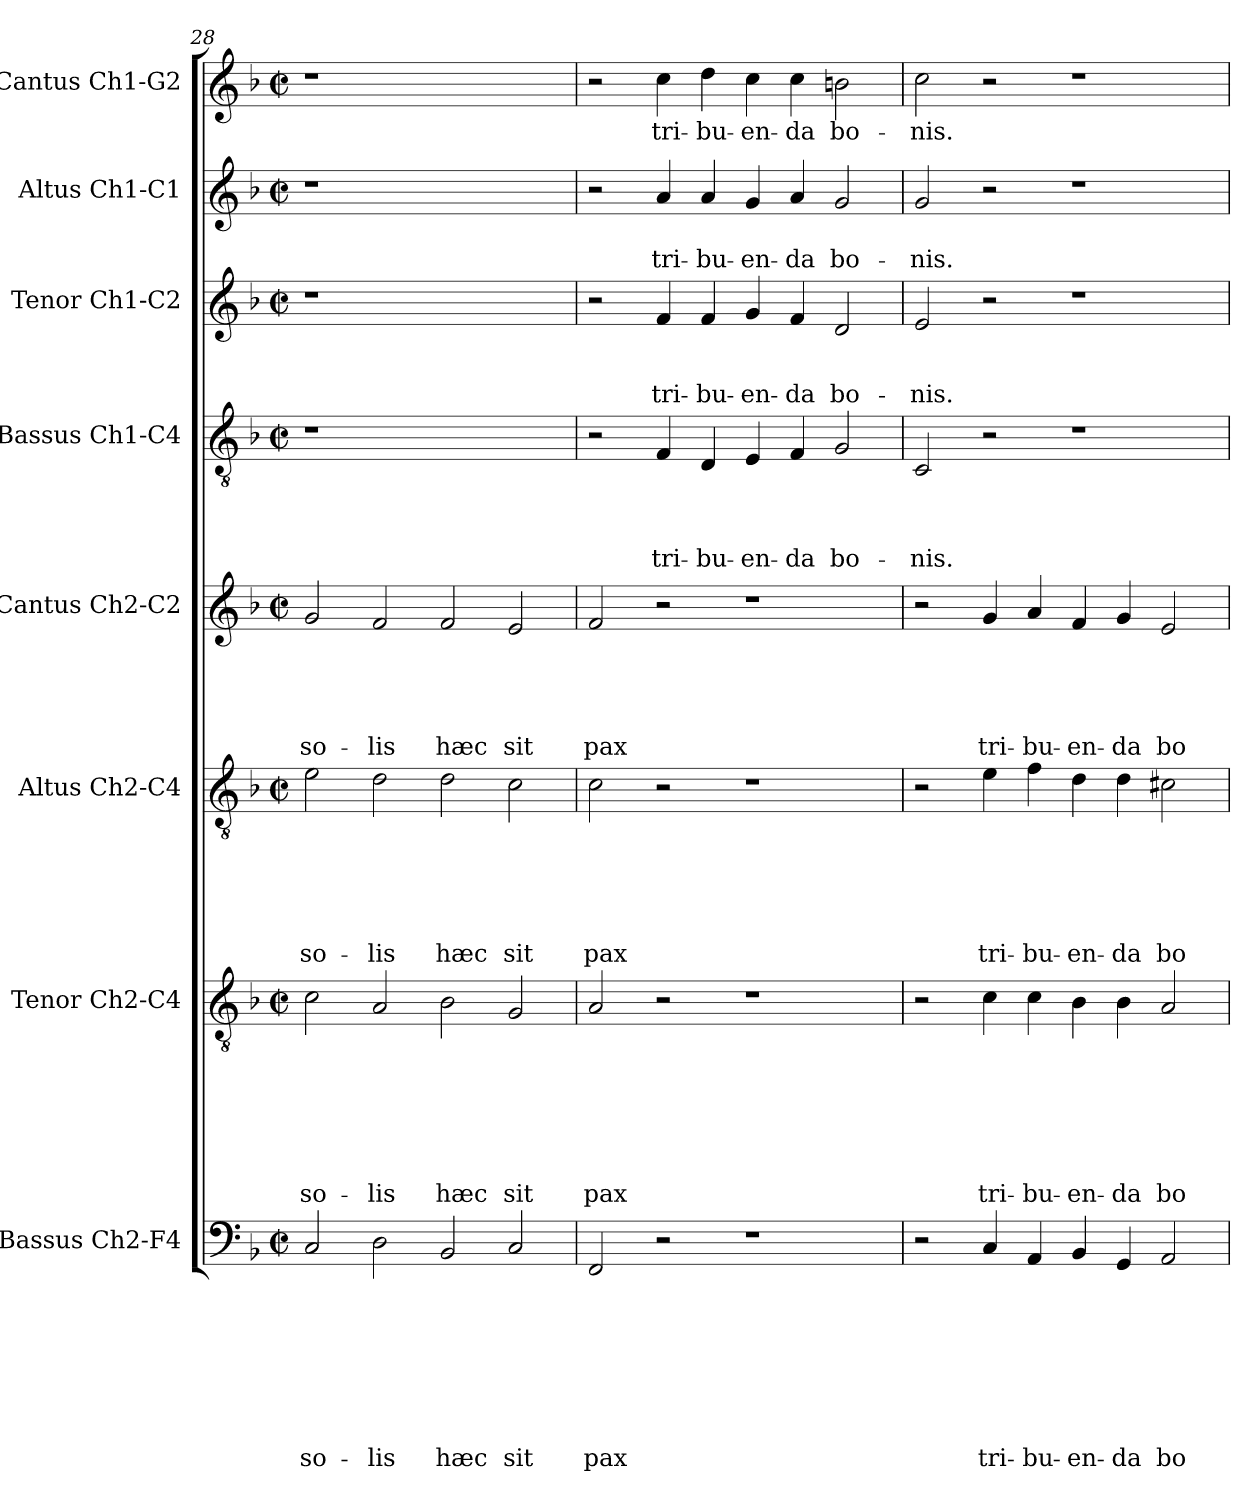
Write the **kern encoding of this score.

**kern	**text	**text	**text	**text	**text	**text	**text	**text	**kern	**text	**text	**text	**text	**text	**text	**text	**kern	**text	**text	**text	**text	**text	**text	**kern	**text	**text	**text	**text	**text	**kern	**text	**text	**text	**text	**kern	**text	**text	**text	**kern	**text	**text	**kern	**text
*part8	*part8	*part8	*part8	*part8	*part8	*part8	*part8	*part8	*part7	*part7	*part7	*part7	*part7	*part7	*part7	*part7	*part6	*part6	*part6	*part6	*part6	*part6	*part6	*part5	*part5	*part5	*part5	*part5	*part5	*part4	*part4	*part4	*part4	*part4	*part3	*part3	*part3	*part3	*part2	*part2	*part2	*part1	*part1
*staff8	*staff8	*staff8	*staff8	*staff8	*staff8	*staff8	*staff8	*staff8	*staff7	*staff7	*staff7	*staff7	*staff7	*staff7	*staff7	*staff7	*staff6	*staff6	*staff6	*staff6	*staff6	*staff6	*staff6	*staff5	*staff5	*staff5	*staff5	*staff5	*staff5	*staff4	*staff4	*staff4	*staff4	*staff4	*staff3	*staff3	*staff3	*staff3	*staff2	*staff2	*staff2	*staff1	*staff1
*I"Bassus Ch2-F4	*	*	*	*	*	*	*	*	*I"Tenor Ch2-C4	*	*	*	*	*	*	*	*I"Altus Ch2-C4	*	*	*	*	*	*	*I"Cantus Ch2-C2	*	*	*	*	*	*I"Bassus Ch1-C4	*	*	*	*	*I"Tenor Ch1-C2	*	*	*	*I"Altus Ch1-C1	*	*	*I"Cantus Ch1-G2	*
*I'B2	*	*	*	*	*	*	*	*	*I'T2	*	*	*	*	*	*	*	*I'A2	*	*	*	*	*	*	*I'C2	*	*	*	*	*	*I'B	*	*	*	*	*I'T	*	*	*	*I'A	*	*	*I'C	*
!!LO:PB:g=z
*clefF4	*	*	*	*	*	*	*	*	*clefGv2	*	*	*	*	*	*	*	*clefGv2	*	*	*	*	*	*	*clefG2	*	*	*	*	*	*clefGv2	*	*	*	*	*clefG2	*	*	*	*clefG2	*	*	*clefG2	*
*k[b-]	*	*	*	*	*	*	*	*	*k[b-]	*	*	*	*	*	*	*	*k[b-]	*	*	*	*	*	*	*k[b-]	*	*	*	*	*	*k[b-]	*	*	*	*	*k[b-]	*	*	*	*k[b-]	*	*	*k[b-]	*
*F:	*	*	*	*	*	*	*	*	*F:	*	*	*	*	*	*	*	*F:	*	*	*	*	*	*	*F:	*	*	*	*	*	*F:	*	*	*	*	*F:	*	*	*	*F:	*	*	*F:	*
*M2/2	*	*	*	*	*	*	*	*	*M2/2	*	*	*	*	*	*	*	*M2/2	*	*	*	*	*	*	*M2/2	*	*	*	*	*	*M2/2	*	*	*	*	*M2/2	*	*	*	*M2/2	*	*	*M2/2	*
*met(c|)	*	*	*	*	*	*	*	*	*met(c|)	*	*	*	*	*	*	*	*met(c|)	*	*	*	*	*	*	*met(c|)	*	*	*	*	*	*met(c|)	*	*	*	*	*met(c|)	*	*	*	*met(c|)	*	*	*met(c|)	*
=28	=28	=28	=28	=28	=28	=28	=28	=28	=28	=28	=28	=28	=28	=28	=28	=28	=28	=28	=28	=28	=28	=28	=28	=28	=28	=28	=28	=28	=28	=28	=28	=28	=28	=28	=28	=28	=28	=28	=28	=28	=28	=28	=28
!	!	!	!	!	!	!	!	!LO:LY:b	!	!	!	!	!	!	!	!LO:LY:b	!	!	!	!	!	!	!LO:LY:b	!	!	!	!	!	!LO:LY:b	!	!	!	!	!	!	!	!	!	!	!	!	!	!
2C/	.	.	.	.	.	.	.	so-	2c\	.	.	.	.	.	.	so-	2e\	.	.	.	.	.	so-	2g/	.	.	.	.	so-	1r	.	.	.	.	1r	.	.	.	1r	.	.	1r	.
!	!	!	!	!	!	!	!	!LO:LY:b	!	!	!	!	!	!	!	!LO:LY:b	!	!	!	!	!	!	!LO:LY:b	!	!	!	!	!	!LO:LY:b	!	!	!	!	!	!	!	!	!	!	!	!	!	!
2D\	.	.	.	.	.	.	.	-lis	2A/	.	.	.	.	.	.	-lis	2d\	.	.	.	.	.	-lis	2f/	.	.	.	.	-lis	.	.	.	.	.	.	.	.	.	.	.	.	.	.
!	!	!	!	!	!	!	!	!LO:LY:b	!	!	!	!	!	!	!	!LO:LY:b	!	!	!	!	!	!	!LO:LY:b	!	!	!	!	!	!LO:LY:b	!	!	!	!	!	!	!	!	!	!	!	!	!	!
2BB-/	.	.	.	.	.	.	.	hæc	2B-\	.	.	.	.	.	.	hæc	2d\	.	.	.	.	.	hæc	2f/	.	.	.	.	hæc	1ryy	.	.	.	.	1ryy	.	.	.	1ryy	.	.	1ryy	.
!	!	!	!	!	!	!	!	!LO:LY:b	!	!	!	!	!	!	!	!LO:LY:b	!	!	!	!	!	!	!LO:LY:b	!	!	!	!	!	!LO:LY:b	!	!	!	!	!	!	!	!	!	!	!	!	!	!
2C/	.	.	.	.	.	.	.	sit	2G/	.	.	.	.	.	.	sit	2c\	.	.	.	.	.	sit	2e/	.	.	.	.	sit	.	.	.	.	.	.	.	.	.	.	.	.	.	.
=29	=29	=29	=29	=29	=29	=29	=29	=29	=29	=29	=29	=29	=29	=29	=29	=29	=29	=29	=29	=29	=29	=29	=29	=29	=29	=29	=29	=29	=29	=29	=29	=29	=29	=29	=29	=29	=29	=29	=29	=29	=29	=29	=29
!	!	!	!	!	!	!	!	!LO:LY:b	!	!	!	!	!	!	!	!LO:LY:b	!	!	!	!	!	!	!LO:LY:b	!	!	!	!	!	!LO:LY:b	!	!	!	!	!	!	!	!	!	!	!	!	!	!
2FF/	.	.	.	.	.	.	.	pax	2A/	.	.	.	.	.	.	pax	2c\	.	.	.	.	.	pax	2f/	.	.	.	.	pax	2r	.	.	.	.	2r	.	.	.	2r	.	.	2r	.
!	!	!	!	!	!	!	!	!	!	!	!	!	!	!	!	!	!	!	!	!	!	!	!	!	!	!	!	!	!	!	!	!	!	!LO:LY:b	!	!	!	!LO:LY:b	!	!	!LO:LY:b	!	!LO:LY:b
2r	.	.	.	.	.	.	.	.	2r	.	.	.	.	.	.	.	2r	.	.	.	.	.	.	2r	.	.	.	.	.	4F/	.	.	.	tri-	4f/	.	.	tri-	4a/	.	tri-	4cc\	tri-
!	!	!	!	!	!	!	!	!	!	!	!	!	!	!	!	!	!	!	!	!	!	!	!	!	!	!	!	!	!	!	!	!	!	!LO:LY:b	!	!	!	!LO:LY:b	!	!	!LO:LY:b	!	!LO:LY:b
.	.	.	.	.	.	.	.	.	.	.	.	.	.	.	.	.	.	.	.	.	.	.	.	.	.	.	.	.	.	4D/	.	.	.	-bu-	4f/	.	.	-bu-	4a/	.	-bu-	4dd\	-bu-
!	!	!	!	!	!	!	!	!	!	!	!	!	!	!	!	!	!	!	!	!	!	!	!	!	!	!	!	!	!	!	!	!	!	!LO:LY:b	!	!	!	!LO:LY:b	!	!	!LO:LY:b	!	!LO:LY:b
1r	.	.	.	.	.	.	.	.	1r	.	.	.	.	.	.	.	1r	.	.	.	.	.	.	1r	.	.	.	.	.	4E/	.	.	.	-en-	4g/	.	.	-en-	4g/	.	-en-	4cc\	-en-
!	!	!	!	!	!	!	!	!	!	!	!	!	!	!	!	!	!	!	!	!	!	!	!	!	!	!	!	!	!	!	!	!	!	!LO:LY:b	!	!	!	!LO:LY:b	!	!	!LO:LY:b	!	!LO:LY:b
.	.	.	.	.	.	.	.	.	.	.	.	.	.	.	.	.	.	.	.	.	.	.	.	.	.	.	.	.	.	4F/	.	.	.	-da	4f/	.	.	-da	4a/	.	-da	4cc\	-da
!	!	!	!	!	!	!	!	!	!	!	!	!	!	!	!	!	!	!	!	!	!	!	!	!	!	!	!	!	!	!	!	!	!	!LO:LY:b	!	!	!	!LO:LY:b	!	!	!LO:LY:b	!	!LO:LY:b
.	.	.	.	.	.	.	.	.	.	.	.	.	.	.	.	.	.	.	.	.	.	.	.	.	.	.	.	.	.	2G/	.	.	.	bo-	2d/	.	.	bo-	2g/	.	bo-	2bn\	bo-
=30	=30	=30	=30	=30	=30	=30	=30	=30	=30	=30	=30	=30	=30	=30	=30	=30	=30	=30	=30	=30	=30	=30	=30	=30	=30	=30	=30	=30	=30	=30	=30	=30	=30	=30	=30	=30	=30	=30	=30	=30	=30	=30	=30
!	!	!	!	!	!	!	!	!	!	!	!	!	!	!	!	!	!	!	!	!	!	!	!	!	!	!	!	!	!	!	!	!	!	!LO:LY:b	!	!	!	!LO:LY:b	!	!	!LO:LY:b	!	!LO:LY:b
2r	.	.	.	.	.	.	.	.	2r	.	.	.	.	.	.	.	2r	.	.	.	.	.	.	2r	.	.	.	.	.	2C/	.	.	.	-nis.	2e/	.	.	-nis.	2g/	.	-nis.	2cc\	-nis.
!	!	!	!	!	!	!	!	!LO:LY:b	!	!	!	!	!	!	!	!LO:LY:b	!	!	!	!	!	!	!LO:LY:b	!	!	!	!	!	!LO:LY:b	!	!	!	!	!	!	!	!	!	!	!	!	!	!
4C/	.	.	.	.	.	.	.	tri-	4c\	.	.	.	.	.	.	tri-	4e\	.	.	.	.	.	tri-	4g/	.	.	.	.	tri-	2r	.	.	.	.	2r	.	.	.	2r	.	.	2r	.
!	!	!	!	!	!	!	!	!LO:LY:b	!	!	!	!	!	!	!	!LO:LY:b	!	!	!	!	!	!	!LO:LY:b	!	!	!	!	!	!LO:LY:b	!	!	!	!	!	!	!	!	!	!	!	!	!	!
4AA/	.	.	.	.	.	.	.	-bu-	4c\	.	.	.	.	.	.	-bu-	4f\	.	.	.	.	.	-bu-	4a/	.	.	.	.	-bu-	.	.	.	.	.	.	.	.	.	.	.	.	.	.
!	!	!	!	!	!	!	!	!LO:LY:b	!	!	!	!	!	!	!	!LO:LY:b	!	!	!	!	!	!	!LO:LY:b	!	!	!	!	!	!LO:LY:b	!	!	!	!	!	!	!	!	!	!	!	!	!	!
4BB-/	.	.	.	.	.	.	.	-en-	4B-\	.	.	.	.	.	.	-en-	4d\	.	.	.	.	.	-en-	4f/	.	.	.	.	-en-	1r	.	.	.	.	1r	.	.	.	1r	.	.	1r	.
!	!	!	!	!	!	!	!	!LO:LY:b	!	!	!	!	!	!	!	!LO:LY:b	!	!	!	!	!	!	!LO:LY:b	!	!	!	!	!	!LO:LY:b	!	!	!	!	!	!	!	!	!	!	!	!	!	!
4GG/	.	.	.	.	.	.	.	-da	4B-\	.	.	.	.	.	.	-da	4d\	.	.	.	.	.	-da	4g/	.	.	.	.	-da	.	.	.	.	.	.	.	.	.	.	.	.	.	.
!	!	!	!	!	!	!	!	!LO:LY:b	!	!	!	!	!	!	!	!LO:LY:b	!	!	!	!	!	!	!LO:LY:b	!	!	!	!	!	!LO:LY:b	!	!	!	!	!	!	!	!	!	!	!	!	!	!
2AA/	.	.	.	.	.	.	.	bo-	2A/	.	.	.	.	.	.	bo-	2c#X\	.	.	.	.	.	bo-	2e/	.	.	.	.	bo-	.	.	.	.	.	.	.	.	.	.	.	.	.	.
=	=	=	=	=	=	=	=	=	=	=	=	=	=	=	=	=	=	=	=	=	=	=	=	=	=	=	=	=	=	=	=	=	=	=	=	=	=	=	=	=	=	=	=
*-	*-	*-	*-	*-	*-	*-	*-	*-	*-	*-	*-	*-	*-	*-	*-	*-	*-	*-	*-	*-	*-	*-	*-	*-	*-	*-	*-	*-	*-	*-	*-	*-	*-	*-	*-	*-	*-	*-	*-	*-	*-	*-	*-
